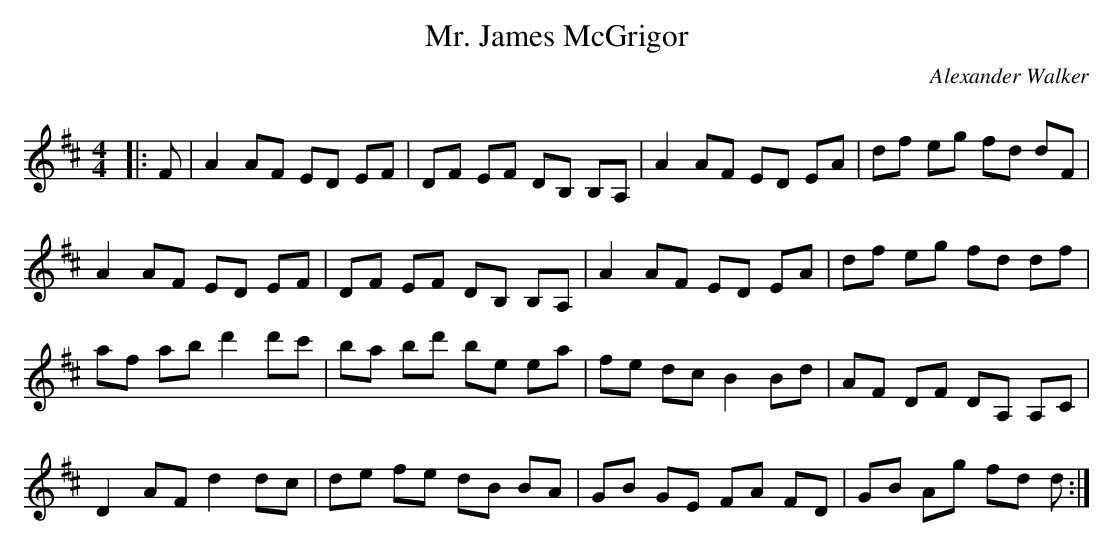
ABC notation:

X:1
T: Mr. James McGrigor
C:Alexander Walker
Q: 232
K:D
M:4/4
L:1/8
|:F|A2 AF ED EF|DF EF DB, B,A,|A2 AF ED EA|df eg fd dF|
A2 AF ED EF|DF EF DB, B,A,|A2 AF ED EA|df eg fd df|
af ab d'2 d'c'|ba bd' be ea|fe dc B2 Bd|AF DF DA, A,C|
D2 AF d2 dc|de fe dB BA|GB GE FA FD|GB Ag fd d:|
